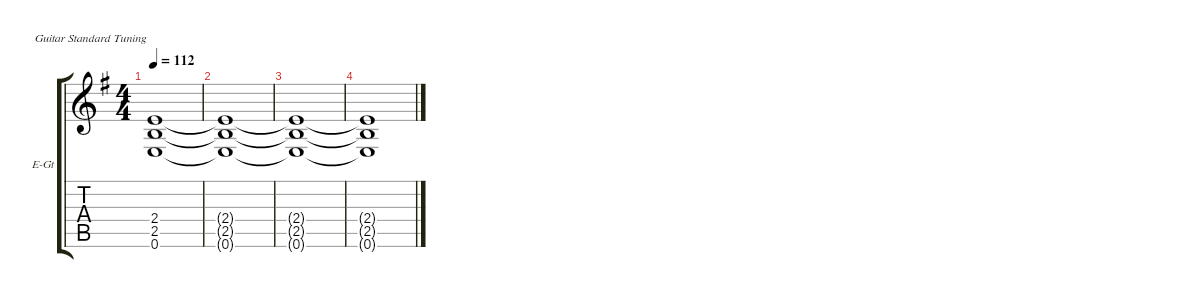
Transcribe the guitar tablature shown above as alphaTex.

\hideDynamics
\bracketExtendMode groupsimilarinstruments
\firstSystemTrackNameOrientation horizontal
\otherSystemsTrackNameOrientation horizontal
\track ("E.Guitar Rythm 1" "E-Gt") {multiBarRest instrument distortionguitar}
\staff {score tabs}
\tuning (E4 B3 G3 D3 A2 E2)
\ts (4 4)
\tempo 112
\clef g2
\ks eminor
(2.4 2.5 0.6).1{dy f} |
(2.4{t} 2.5{t} 0.6{t}).1 |
(2.4{t} 2.5{t} 0.6{t}).1 |
(2.4{t} 2.5{t} 0.6{t}).1
